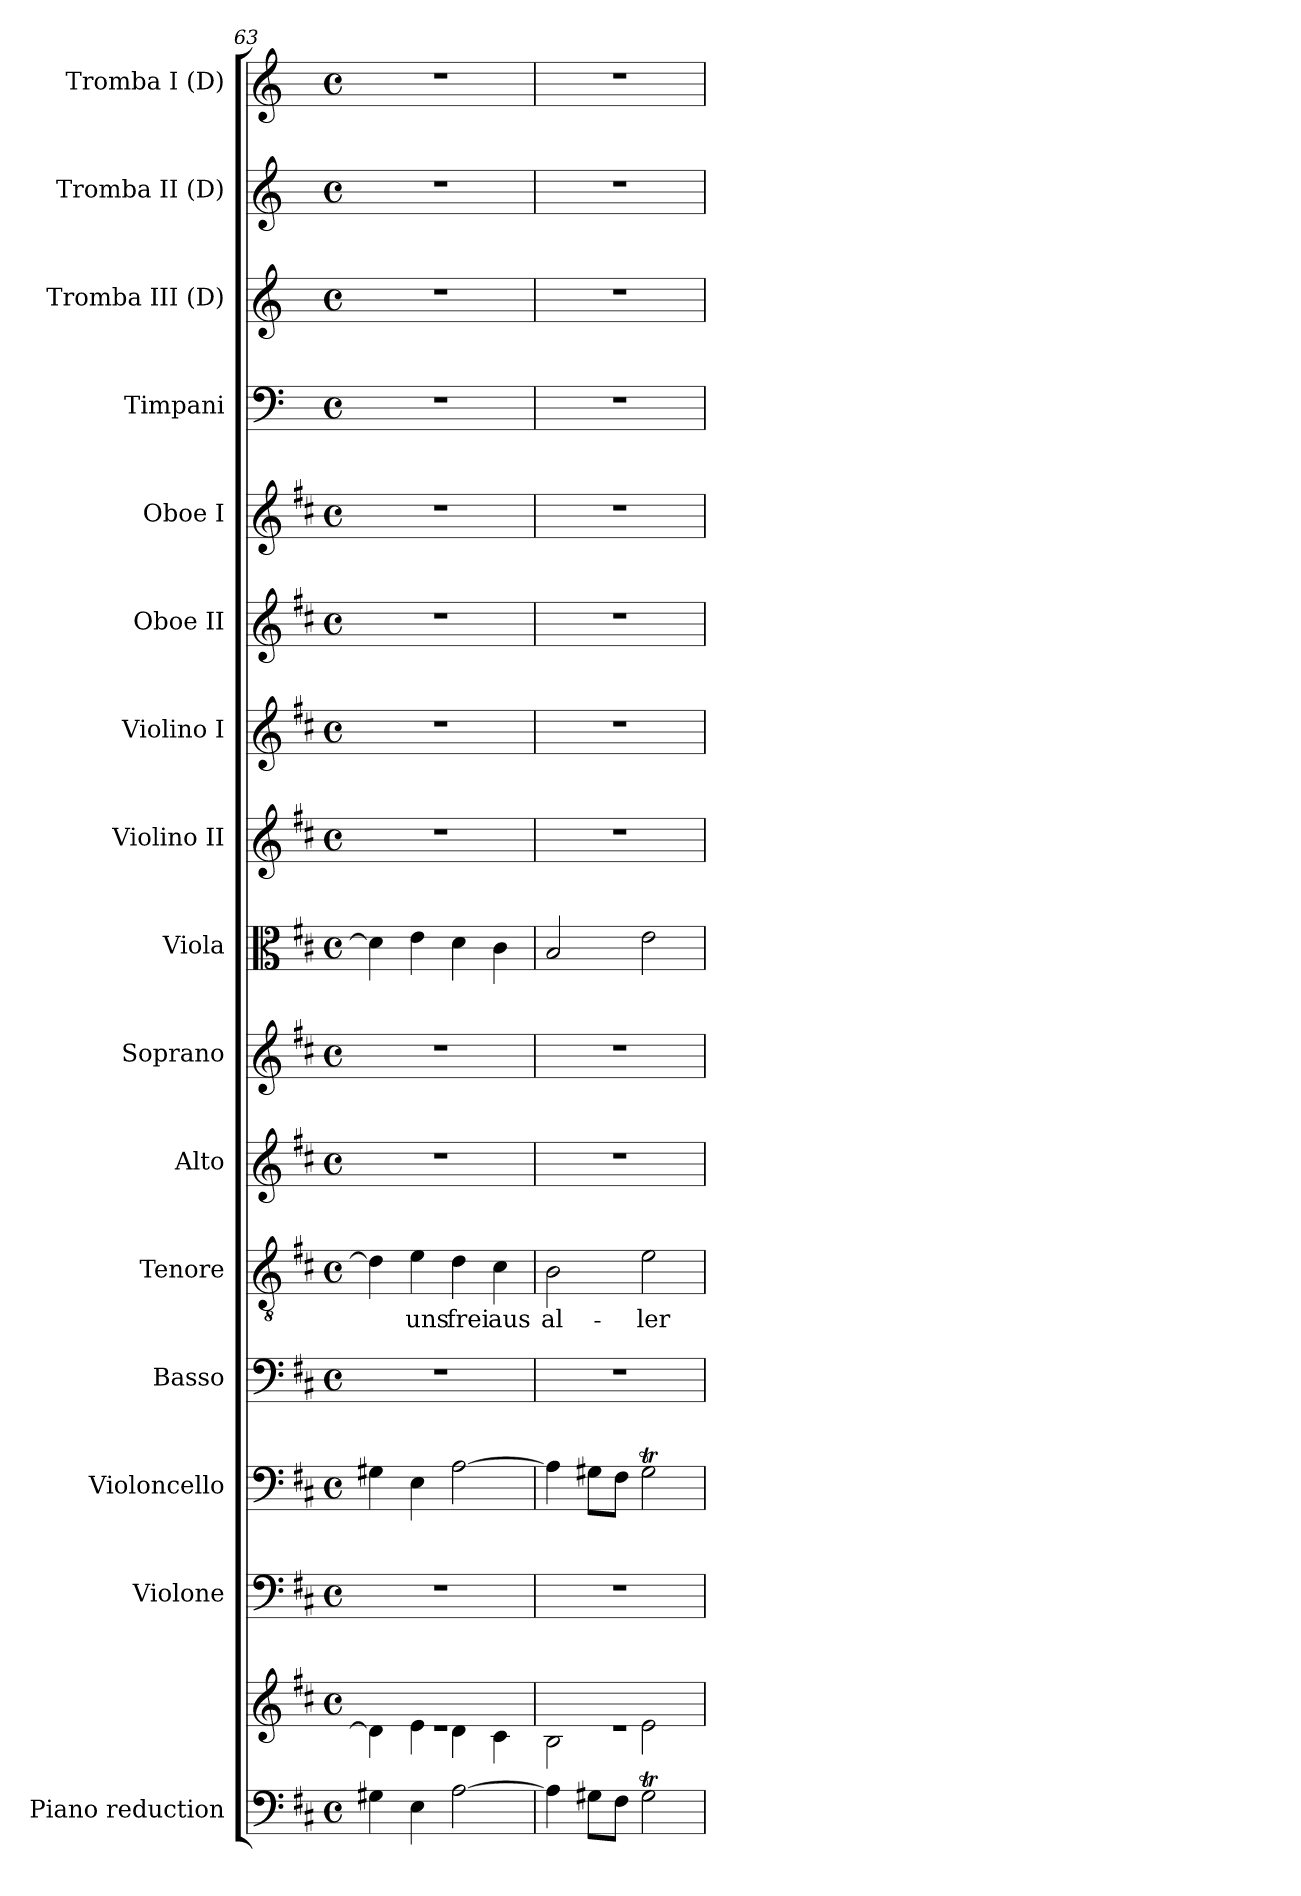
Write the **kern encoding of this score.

**kern	**kern	**kern	**kern	**kern	**kern	**text	**kern	**kern	**kern	**kern	**kern	**kern	**kern	**kern	**kern	**kern	**kern
*part16	*part16	*part15	*part14	*part13	*part12	*part12	*part11	*part10	*part9	*part8	*part7	*part6	*part5	*part4	*part3	*part2	*part1
*staff17	*staff16	*staff15	*staff14	*staff13	*staff12	*staff12	*staff11	*staff10	*staff9	*staff8	*staff7	*staff6	*staff5	*staff4	*staff3	*staff2	*staff1
*I"Piano reduction	*	*I"Violone	*I"Violoncello	*I"Basso	*I"Tenore	*	*I"Alto	*I"Soprano	*I"Viola	*I"Violino II	*I"Violino I	*I"Oboe II	*I"Oboe I	*I"Timpani	*I"Tromba III (D)	*I"Tromba II (D)	*I"Tromba I (D)
*I'Pno	*	*	*	*	*	*	*	*	*	*	*	*I'Ob	*I'Ob	*I'Timp	*	*	*
*clefF4	*clefG2	*clefF4	*clefF4	*clefF4	*clefGv2	*	*clefG2	*clefG2	*clefC3	*clefG2	*clefG2	*clefG2	*clefG2	*clefF4	*clefG2	*clefG2	*clefG2
*	*	*ITrd7c12	*	*	*	*	*	*	*	*	*	*	*	*	*ITrd-1c-2	*ITrd-1c-2	*ITrd-1c-2
*k[f#c#]	*k[f#c#]	*k[f#c#]	*k[f#c#]	*k[f#c#]	*k[f#c#]	*	*k[f#c#]	*k[f#c#]	*k[f#c#]	*k[f#c#]	*k[f#c#]	*k[f#c#]	*k[f#c#]	*k[]	*k[f#c#]	*k[f#c#]	*k[f#c#]
*M4/4	*M4/4	*M4/4	*M4/4	*M4/4	*M4/4	*	*M4/4	*M4/4	*M4/4	*M4/4	*M4/4	*M4/4	*M4/4	*M4/4	*M4/4	*M4/4	*M4/4
*met(c)	*met(c)	*met(c)	*met(c)	*met(c)	*met(c)	*	*met(c)	*met(c)	*met(c)	*met(c)	*met(c)	*met(c)	*met(c)	*met(c)	*met(c)	*met(c)	*met(c)
=63	=63	=63	=63	=63	=63	=63	=63	=63	=63	=63	=63	=63	=63	=63	=63	=63	=63
*	*^	*	*	*	*	*	*	*	*	*	*	*	*	*	*	*	*
4G#X\	1re	4d\]	1r	4G#X\	1r	4d\]	.	1r	1r	4d\]	1r	1r	1r	1r	1r	1r	1r	1r
!	!	!	!	!	!	!	!LO:LY:b	!	!	!	!	!	!	!	!	!	!	!
4E\	.	4e\	.	4E\	.	4e\	uns	.	.	4e\	.	.	.	.	.	.	.	.
!	!	!	!	!	!	!	!LO:LY:b	!	!	!	!	!	!	!	!	!	!	!
[2A\	.	4d\	.	[2A\	.	4d\	frei	.	.	4d\	.	.	.	.	.	.	.	.
!	!	!	!	!	!	!	!LO:LY:b	!	!	!	!	!	!	!	!	!	!	!
.	.	4c#\	.	.	.	4c#\	aus	.	.	4c#\	.	.	.	.	.	.	.	.
=64	=64	=64	=64	=64	=64	=64	=64	=64	=64	=64	=64	=64	=64	=64	=64	=64	=64	=64
!	!	!	!	!	!	!	!LO:LY:b	!	!	!	!	!	!	!	!	!	!	!
4A\]	1re	2B\	1r	4A\]	1r	2B\	al-	1r	1r	2B/	1r	1r	1r	1r	1r	1r	1r	1r
8G#X\L	.	.	.	8G#X\L	.	.	.	.	.	.	.	.	.	.	.	.	.	.
8F#\J	.	.	.	8F#\J	.	.	.	.	.	.	.	.	.	.	.	.	.	.
!	!	!	!	!	!	!	!LO:LY:b	!	!	!	!	!	!	!	!	!	!	!
2G#t\	.	2e\	.	2G#t\	.	2e\	ler	.	.	2e\	.	.	.	.	.	.	.	.
*	*v	*v	*	*	*	*	*	*	*	*	*	*	*	*	*	*	*	*
=	=	=	=	=	=	=	=	=	=	=	=	=	=	=	=	=	=
*-	*-	*-	*-	*-	*-	*-	*-	*-	*-	*-	*-	*-	*-	*-	*-	*-	*-
